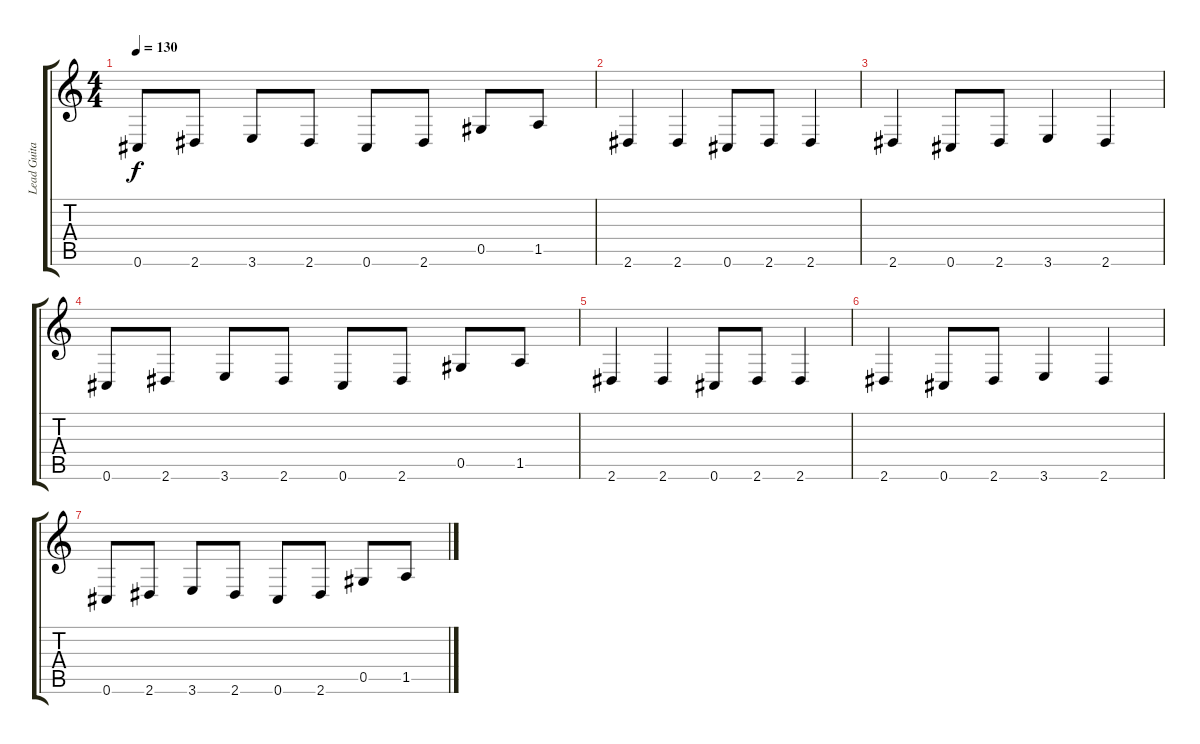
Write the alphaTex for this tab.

\track ("Lead Guitar" "Lead Guita") {instrument overdrivenguitar bank 1}
\staff {score tabs}
\tuning (Eb4 Bb3 Gb3 Db3 Ab2 Db2) {hide}
\ts (4 4)
\tempo 130
\clef g2
\ks c
0.6.8{dy f} 2.6.8 3.6.8 2.6.8 0.6.8 2.6.8 0.5.8 1.5.8 |
2.6.4 2.6.4 0.6.8 2.6.8 2.6.4 |
2.6.4 0.6.8 2.6.8 3.6.4 2.6.4 |
0.6.8 2.6.8 3.6.8 2.6.8 0.6.8 2.6.8 0.5.8 1.5.8 |
2.6.4 2.6.4 0.6.8 2.6.8 2.6.4 |
2.6.4 0.6.8 2.6.8 3.6.4 2.6.4 |
0.6.8 2.6.8 3.6.8 2.6.8 0.6.8 2.6.8 0.5.8 1.5.8
